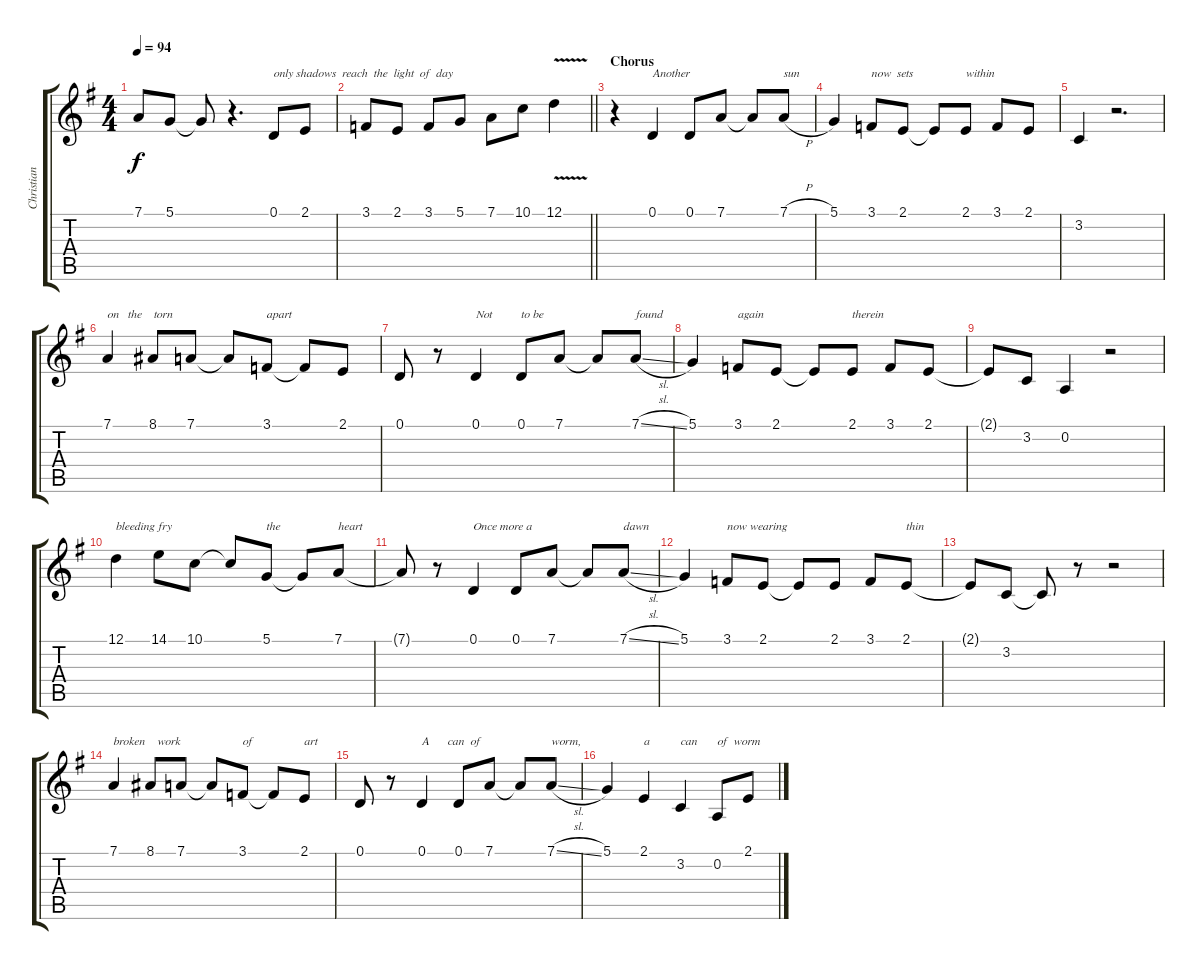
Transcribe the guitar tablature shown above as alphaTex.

\track ("Christian Alvestam - vocal" "Christian ") {instrument tenorsax}
\staff {score tabs}
\tuning (D4 A3 F3 C3 G2 D2) {hide}
\ts (4 4)
\tempo 94
\clef g2
\ks eminor
7.1{t}.8{dy f} 5.1.8 5.1{t}.8 r.4{d} 0.1.8{txt "only shadows  reach  the  light  of  day"} 2.1.8 |
\barLineRight lightlight
3.1.8 2.1.8 3.1.8 5.1.8 7.1.8 10.1.8 12.1{v}.4 |
\section ("" "Chorus")
r.4 0.1.4{txt "Another "} 0.1.8 7.1.8 7.1{t}.8 7.1{h}.8{txt "sun"} |
5.1.4 3.1.8{txt "now  sets "} 2.1.8 2.1{t}.8 2.1.8{txt "within"} 3.1.8 2.1.8 |
3.2.4 r.2{d} |
7.1.4{txt "on   the    torn "} 8.1.8 7.1.8 7.1{t}.8 3.1.8{txt "apart"} 3.1{t}.8 2.1.8 |
0.1.8 r.8 0.1.4{txt "Not"} 0.1.8{txt "to be"} 7.1.8 7.1{t}.8 7.1{sl}.8{txt "found"} |
5.1.4 3.1.8{txt "again"} 2.1.8 2.1{t}.8 2.1.8{txt "therein"} 3.1.8 2.1.8 |
2.1{t}.8 3.2.8 0.2.4 r.2 |
12.1.4{txt "bleeding fry"} 14.1.8 10.1.8 10.1{t}.8 5.1.8{txt "the"} 5.1{t}.8 7.1.8{txt "heart"} |
7.1{t}.8 r.8 0.1.4{txt "Once more a"} 0.1.8 7.1.8 7.1{t}.8 7.1{sl}.8{txt "dawn"} |
5.1.4 3.1.8{txt "now wearing "} 2.1.8 2.1{t}.8 2.1.8 3.1.8 2.1.8{txt "thin"} |
2.1{t}.8 3.2.8 3.2{t}.8 r.8 r.2 |
7.1.4{txt "broken    work"} 8.1.8 7.1.8 7.1{t}.8 3.1.8{txt "of"} 3.1{t}.8 2.1.8{txt "art"} |
0.1.8 r.8 0.1.4{txt "A      can  of "} 0.1.8 7.1.8 7.1{t}.8 7.1{sl}.8{txt "worm,"} |
5.1.4 2.1.4{txt "a"} 3.2.4{txt "can"} 0.2.8{txt "of  worm"} 2.1.8
